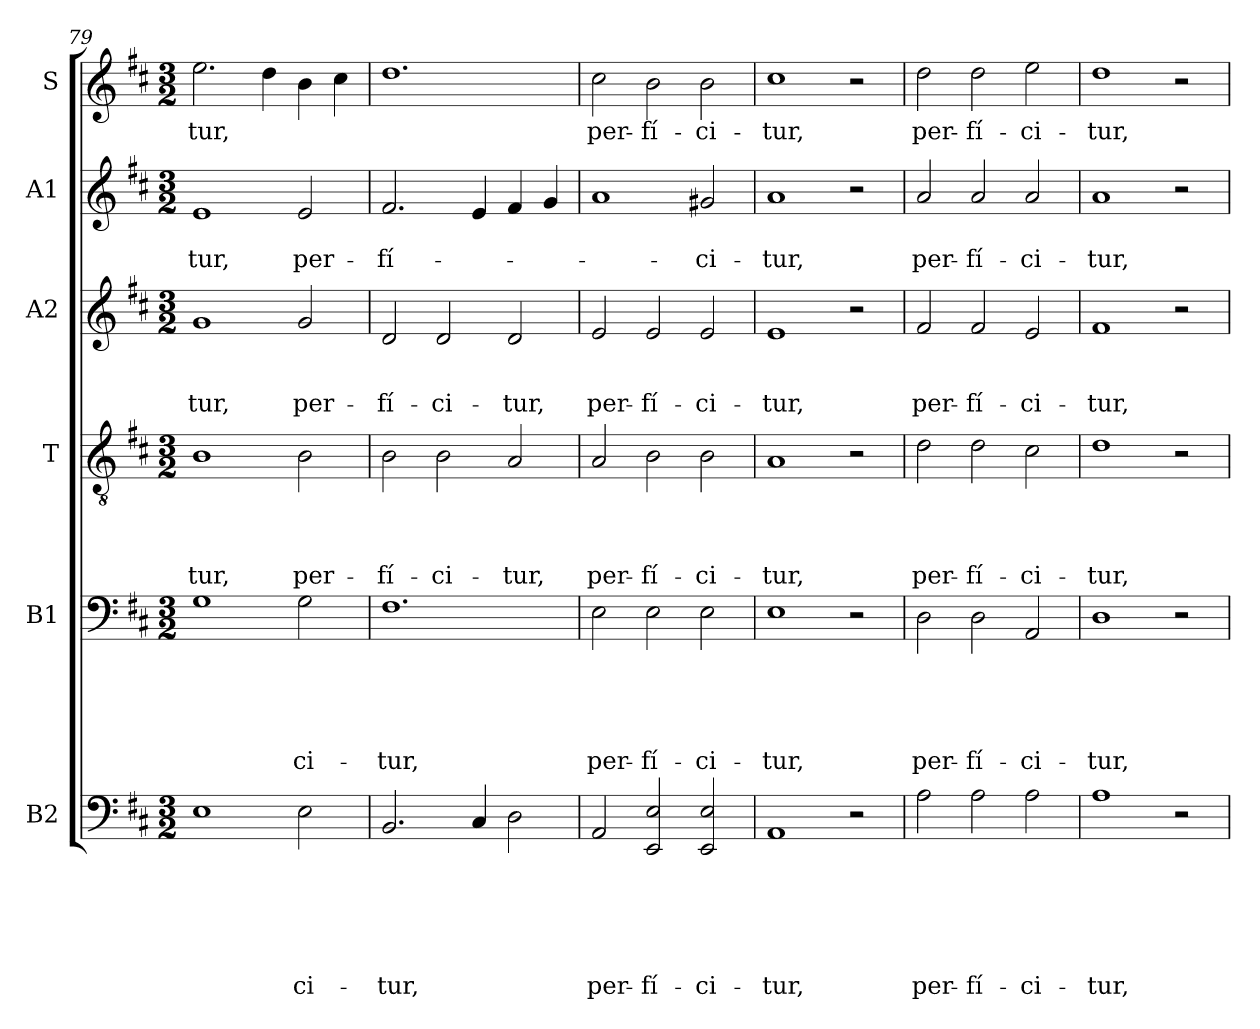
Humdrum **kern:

**kern	**text	**text	**text	**text	**text	**text	**kern	**text	**text	**text	**text	**text	**kern	**text	**text	**text	**text	**kern	**text	**text	**text	**kern	**text	**text	**kern	**text
*part6	*part6	*part6	*part6	*part6	*part6	*part6	*part5	*part5	*part5	*part5	*part5	*part5	*part4	*part4	*part4	*part4	*part4	*part3	*part3	*part3	*part3	*part2	*part2	*part2	*part1	*part1
*staff6	*staff6	*staff6	*staff6	*staff6	*staff6	*staff6	*staff5	*staff5	*staff5	*staff5	*staff5	*staff5	*staff4	*staff4	*staff4	*staff4	*staff4	*staff3	*staff3	*staff3	*staff3	*staff2	*staff2	*staff2	*staff1	*staff1
*I"B2	*	*	*	*	*	*	*I"B1	*	*	*	*	*	*I"T	*	*	*	*	*I"A2	*	*	*	*I"A1	*	*	*I"S	*
!!LO:PB:g=z
*clefF4	*	*	*	*	*	*	*clefF4	*	*	*	*	*	*clefGv2	*	*	*	*	*clefG2	*	*	*	*clefG2	*	*	*clefG2	*
*k[f#c#]	*	*	*	*	*	*	*k[f#c#]	*	*	*	*	*	*k[f#c#]	*	*	*	*	*k[f#c#]	*	*	*	*k[f#c#]	*	*	*k[f#c#]	*
*D:	*	*	*	*	*	*	*D:	*	*	*	*	*	*D:	*	*	*	*	*D:	*	*	*	*D:	*	*	*D:	*
*M3/2	*	*	*	*	*	*	*M3/2	*	*	*	*	*	*M3/2	*	*	*	*	*M3/2	*	*	*	*M3/2	*	*	*M3/2	*
*Xtuplet	*	*	*	*	*	*	*Xtuplet	*	*	*	*	*	*Xtuplet	*	*	*	*	*	*	*	*	*	*	*	*	*
=79	=79	=79	=79	=79	=79	=79	=79	=79	=79	=79	=79	=79	=79	=79	=79	=79	=79	=79	=79	=79	=79	=79	=79	=79	=79	=79
!	!	!	!	!	!	!	!	!	!	!	!	!	!	!	!	!	!LO:LY:b	!	!	!	!	!	!	!	!	!
*	*	*	*	*	*	*	*	*	*	*	*	*	*	*	*	*	*	*Xtuplet	*	*	*	*	*	*	*	*
!	!	!	!	!	!	!	!	!	!	!	!	!	!	!	!	!	!	!	!	!	!LO:LY:b	!	!	!	!	!
*	*	*	*	*	*	*	*	*	*	*	*	*	*	*	*	*	*	*	*	*	*	*Xtuplet	*	*	*	*
!	!	!	!	!	!	!	!	!	!	!	!	!	!	!	!	!	!	!	!	!	!	!	!	!LO:LY:b	!	!
*	*	*	*	*	*	*	*	*	*	*	*	*	*	*	*	*	*	*	*	*	*	*	*	*	*Xtuplet	*
!	!	!	!	!	!	!	!	!	!	!	!	!	!	!	!	!	!	!	!	!	!	!	!	!	!	!LO:LY:b
3%2E	.	.	.	.	.	.	3%2G	.	.	.	.	.	3%2B	.	.	.	-tur,	3%2g	.	.	-tur,	3%2e	.	-tur,	3.ee\	-tur,
.	.	.	.	.	.	.	.	.	.	.	.	.	.	.	.	.	.	.	.	.	.	.	.	.	6dd\	.
!	!	!	!	!	!	!LO:LY:b	!	!	!	!	!	!LO:LY:b	!	!	!	!	!LO:LY:b	!	!	!	!LO:LY:b	!	!	!LO:LY:b	!	!
3E\	.	.	.	.	.	-ci-	3G\	.	.	.	.	-ci-	3B\	.	.	.	per-	3g/	.	.	per-	3e/	.	per-	6b\	.
.	.	.	.	.	.	.	.	.	.	.	.	.	.	.	.	.	.	.	.	.	.	.	.	.	6cc#\	.
=80	=80	=80	=80	=80	=80	=80	=80	=80	=80	=80	=80	=80	=80	=80	=80	=80	=80	=80	=80	=80	=80	=80	=80	=80	=80	=80
!	!	!	!	!	!	!LO:LY:b	!	!	!	!	!	!LO:LY:b	!	!	!	!	!LO:LY:b	!	!	!	!LO:LY:b	!	!	!LO:LY:b	!	!
3.BB/	.	.	.	.	.	-tur,	3%2.F#	.	.	.	.	-tur,	3B\	.	.	.	-fí-	3d/	.	.	-fí-	3.f#/	.	-fí-	3%2.dd	.
!	!	!	!	!	!	!	!	!	!	!	!	!	!	!	!	!	!LO:LY:b	!	!	!	!LO:LY:b	!	!	!	!	!
.	.	.	.	.	.	.	.	.	.	.	.	.	3B\	.	.	.	-ci-	3d/	.	.	-ci-	.	.	.	.	.
6C#/	.	.	.	.	.	.	.	.	.	.	.	.	.	.	.	.	.	.	.	.	.	6e/	.	.	.	.
!	!	!	!	!	!	!	!	!	!	!	!	!	!	!	!	!	!LO:LY:b	!	!	!	!LO:LY:b	!	!	!	!	!
3D\	.	.	.	.	.	.	.	.	.	.	.	.	3A/	.	.	.	-tur,	3d/	.	.	-tur,	6f#/	.	.	.	.
.	.	.	.	.	.	.	.	.	.	.	.	.	.	.	.	.	.	.	.	.	.	6g/	.	.	.	.
=81	=81	=81	=81	=81	=81	=81	=81	=81	=81	=81	=81	=81	=81	=81	=81	=81	=81	=81	=81	=81	=81	=81	=81	=81	=81	=81
!	!	!	!	!	!	!LO:LY:b	!	!	!	!	!	!LO:LY:b	!	!	!	!	!LO:LY:b	!	!	!	!LO:LY:b	!	!	!	!	!LO:LY:b
3AA/	.	.	.	.	.	per-	3E\	.	.	.	.	per-	3A/	.	.	.	per-	3e/	.	.	per-	3%2a	.	.	3cc#\	per-
!	!	!	!	!	!	!LO:LY:b	!	!	!	!	!	!LO:LY:b	!	!	!	!	!LO:LY:b	!	!	!	!LO:LY:b	!	!	!	!	!LO:LY:b
3EE/ 3E/	.	.	.	.	.	-fí-	3E\	.	.	.	.	-fí-	3B\	.	.	.	-fí-	3e/	.	.	-fí-	.	.	.	3b\	-fí-
!	!	!	!	!	!	!LO:LY:b	!	!	!	!	!	!LO:LY:b	!	!	!	!	!LO:LY:b	!	!	!	!LO:LY:b	!	!	!LO:LY:b	!	!LO:LY:b
3EE/ 3E/	.	.	.	.	.	-ci-	3E\	.	.	.	.	-ci-	3B\	.	.	.	-ci-	3e/	.	.	-ci-	3g#X/	.	-ci-	3b\	-ci-
=82	=82	=82	=82	=82	=82	=82	=82	=82	=82	=82	=82	=82	=82	=82	=82	=82	=82	=82	=82	=82	=82	=82	=82	=82	=82	=82
!	!	!	!	!	!	!LO:LY:b	!	!	!	!	!	!LO:LY:b	!	!	!	!	!LO:LY:b	!	!	!	!LO:LY:b	!	!	!LO:LY:b	!	!LO:LY:b
3%2AA	.	.	.	.	.	-tur,	3%2E	.	.	.	.	-tur,	3%2A	.	.	.	-tur,	3%2e	.	.	-tur,	3%2a	.	-tur,	3%2cc#	-tur,
3r	.	.	.	.	.	.	3r	.	.	.	.	.	3r	.	.	.	.	3r	.	.	.	3r	.	.	3r	.
=83	=83	=83	=83	=83	=83	=83	=83	=83	=83	=83	=83	=83	=83	=83	=83	=83	=83	=83	=83	=83	=83	=83	=83	=83	=83	=83
!	!	!	!	!	!	!LO:LY:b	!	!	!	!	!	!LO:LY:b	!	!	!	!	!LO:LY:b	!	!	!	!LO:LY:b	!	!	!LO:LY:b	!	!LO:LY:b
3A\	.	.	.	.	.	per-	3D\	.	.	.	.	per-	3d\	.	.	.	per-	3f#/	.	.	per-	3a/	.	per-	3dd\	per-
!	!	!	!	!	!	!LO:LY:b	!	!	!	!	!	!LO:LY:b	!	!	!	!	!LO:LY:b	!	!	!	!LO:LY:b	!	!	!LO:LY:b	!	!LO:LY:b
3A\	.	.	.	.	.	-fí-	3D\	.	.	.	.	-fí-	3d\	.	.	.	-fí-	3f#/	.	.	-fí-	3a/	.	-fí-	3dd\	-fí-
!	!	!	!	!	!	!LO:LY:b	!	!	!	!	!	!LO:LY:b	!	!	!	!	!LO:LY:b	!	!	!	!LO:LY:b	!	!	!LO:LY:b	!	!LO:LY:b
3A\	.	.	.	.	.	-ci-	3AA/	.	.	.	.	-ci-	3c#\	.	.	.	-ci-	3e/	.	.	-ci-	3a/	.	-ci-	3ee\	-ci-
=84	=84	=84	=84	=84	=84	=84	=84	=84	=84	=84	=84	=84	=84	=84	=84	=84	=84	=84	=84	=84	=84	=84	=84	=84	=84	=84
!	!	!	!	!	!	!LO:LY:b	!	!	!	!	!	!LO:LY:b	!	!	!	!	!LO:LY:b	!	!	!	!LO:LY:b	!	!	!LO:LY:b	!	!LO:LY:b
3%2A	.	.	.	.	.	-tur,	3%2D	.	.	.	.	-tur,	3%2d	.	.	.	-tur,	3%2f#	.	.	-tur,	3%2a	.	-tur,	3%2dd	-tur,
3r	.	.	.	.	.	.	3r	.	.	.	.	.	3r	.	.	.	.	3r	.	.	.	3r	.	.	3r	.
=	=	=	=	=	=	=	=	=	=	=	=	=	=	=	=	=	=	=	=	=	=	=	=	=	=	=
*-	*-	*-	*-	*-	*-	*-	*-	*-	*-	*-	*-	*-	*-	*-	*-	*-	*-	*-	*-	*-	*-	*-	*-	*-	*-	*-
